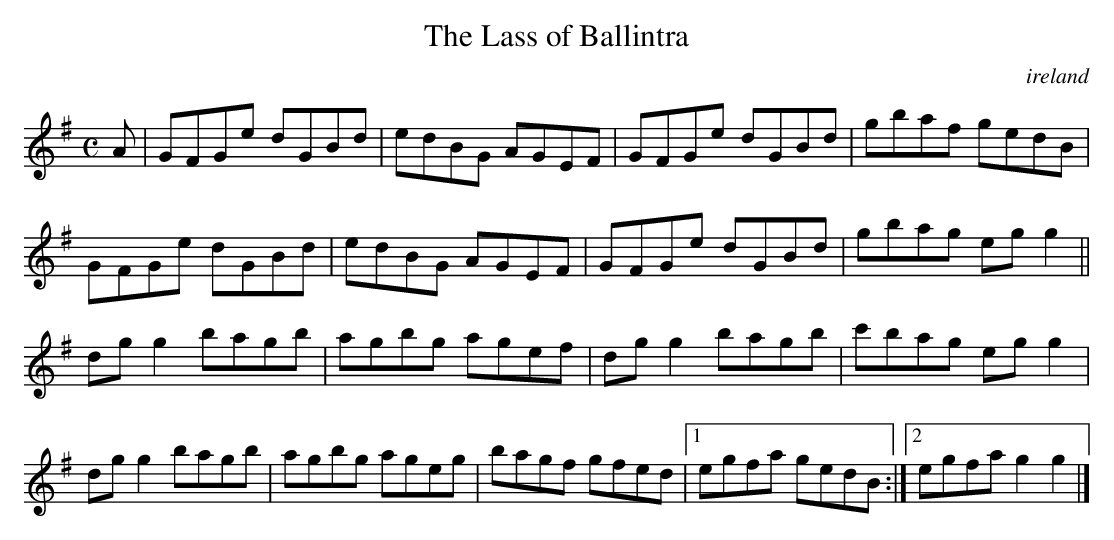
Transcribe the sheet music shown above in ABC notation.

X:1
T:The Lass of Ballintra
O:ireland
L:1/8
M:C
K:G
A|\
GFGe dGBd|edBG AGEF|GFGe dGBd|gbaf gedB|
GFGe dGBd|edBG AGEF|GFGe dGBd|gbag eg g2||
dg g2 bagb|agbg agef|dg g2 bagb|c'bag eg g2|
dg g2 bagb|agbg ageg|bagf gfed|1 egfa gedB:|2 egfa g2 g2|]
